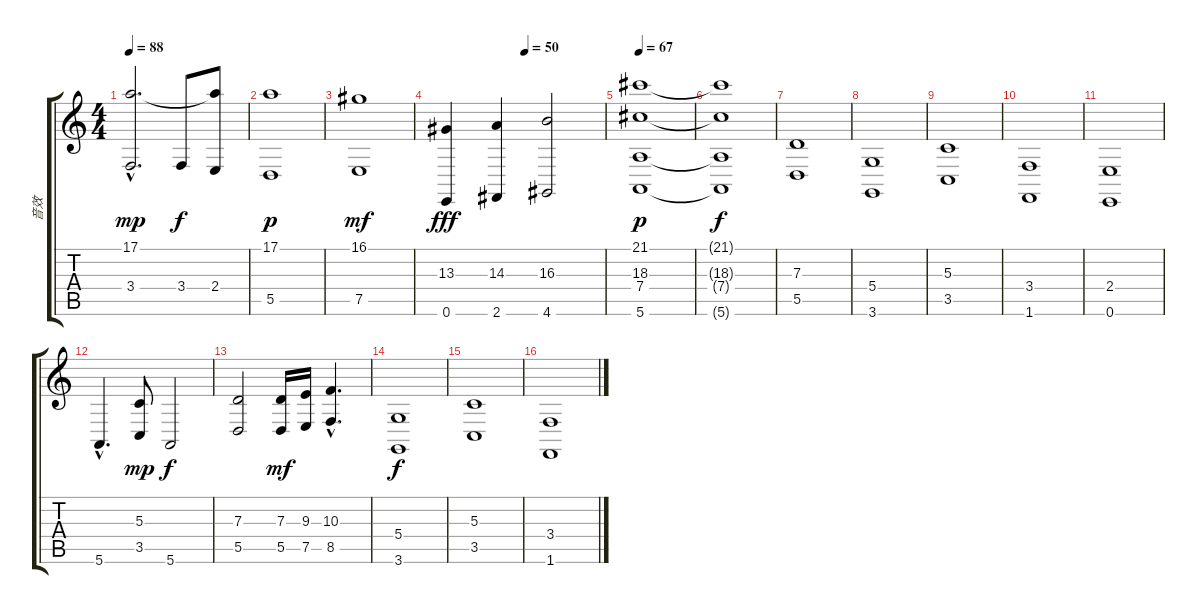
\track ("音效" "音效") {instrument stringensemble1}
\staff {score tabs}
\tuning (E4 B3 G3 D3 A2 E2) {hide}
\ts (4 4)
\tempo 88
\clef g2
\ks c
(17.1{hac} 3.4{hac}).2{d dy mp} 3.4.8{dy f} (17.1{t} 2.4).8 |
(17.1 5.5).1{dy p} |
(16.1 7.5).1{dy mf} |
\tempo (50 0.5)
(13.3 0.6).4{dy fff} (14.3 2.6).4 (16.3 4.6).2 |
\tempo 67
(21.1 18.3 7.4 5.6).1{dy p volume 1} |
(21.1{t} 18.3{t} 7.4{t} 5.6{t}).1{dy f} |
(7.3 5.5).1{volume 11 instrument stringensemble1} |
(5.4 3.6).1 |
(5.3 3.5).1 |
(3.4 1.6).1 |
(2.4 0.6).1 |
5.6{hac}.4{d} (5.3 3.5).8{dy mp} 5.6.2{dy f} |
(7.3 5.5).2 (7.3 5.5).16{dy mf} (9.3 7.5).16 (10.3{hac} 8.5{hac}).4{d} |
(5.4 3.6).1{dy f} |
(5.3 3.5).1 |
(3.4 1.6).1
